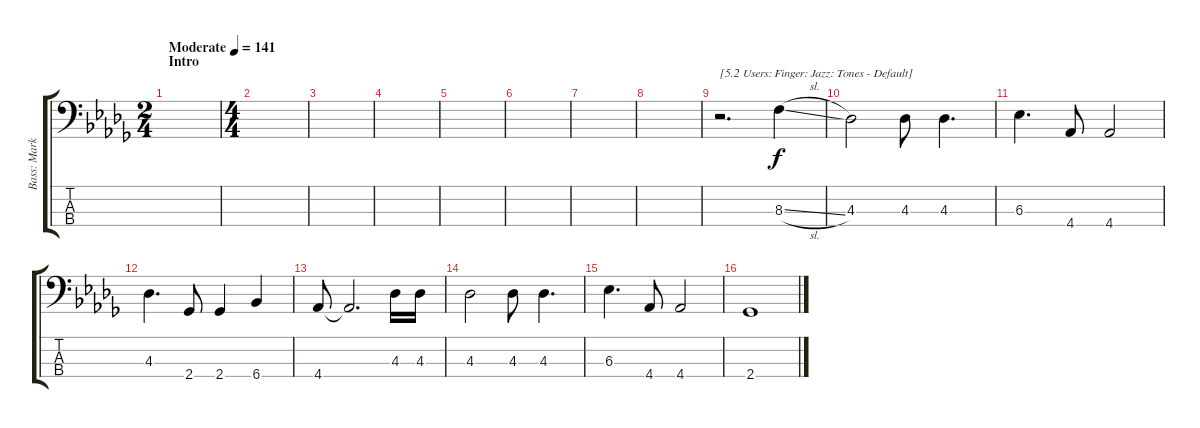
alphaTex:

\track ("Bass: Mark" "Bass: Mark") {instrument electricbassfinger}
\staff {score tabs}
\tuning (G2 D2 A1 E1) {hide}
\ts (2 4)
\section ("" "Intro")
\tempo (141 "Moderate")
\clef f4
\ks db
|
\ts (4 4)
|
|
|
|
|
|
|
r.2{d txt "[5.2 Users: Finger: Jazz: Tones - Default]"} 8.3{sl}.4 |
4.3.2{dy f} 4.3.8 4.3.4{d} |
6.3.4{d} 4.4.8 4.4.2 |
4.3.4{d} 2.4.8 2.4.4 6.4.4 |
4.4.8 4.4{t}.2{d} 4.3.16 4.3.16 |
4.3.2 4.3.8 4.3.4{d} |
6.3.4{d} 4.4.8 4.4.2 |
2.4.1
